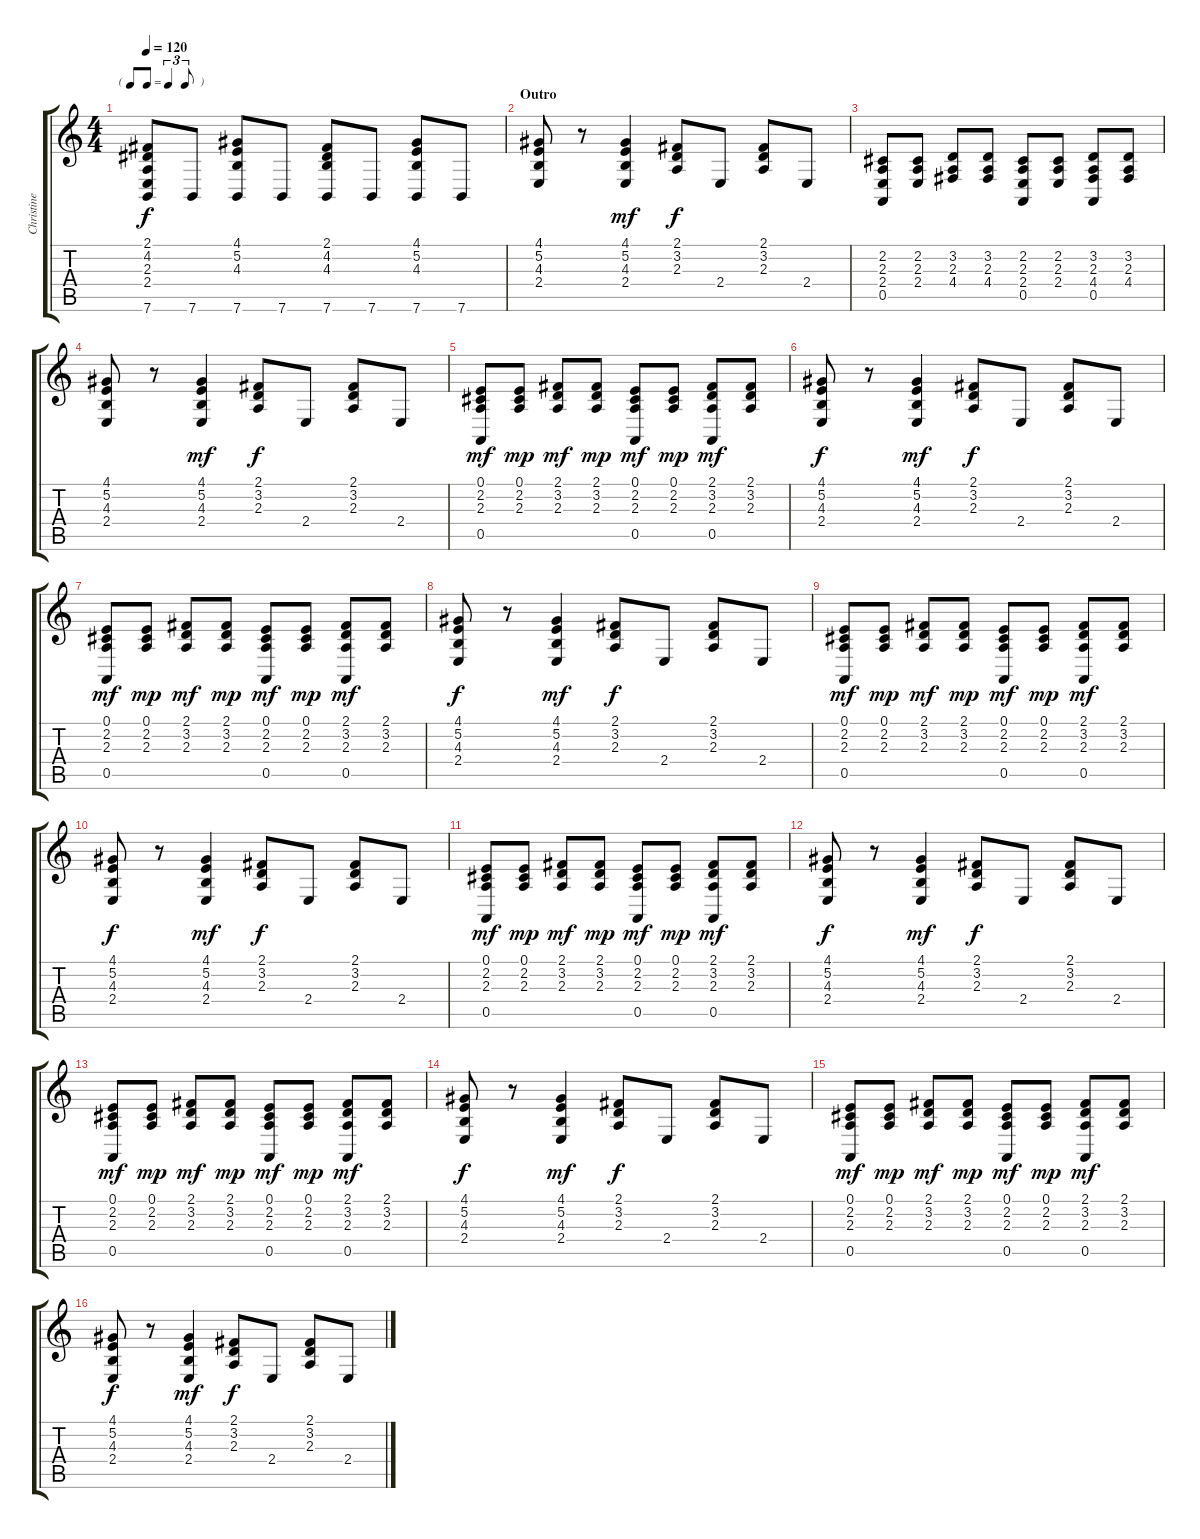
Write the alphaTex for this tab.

\track ("Christine McVie - Tack Piano" "Christine ") {instrument honkytonkpiano}
\staff {score tabs}
\tuning (E4 B3 G3 D3 A2 E2) {hide}
\ts (4 4)
\tf triplet8th
\tempo 120
\clef g2
\ks c
(2.1{t} 4.2 2.3{t} 2.4{t} 7.6).8{dy f} 7.6.8 (4.1 5.2 4.3 7.6).8 7.6.8 (2.1 4.2 4.3 7.6).8 7.6.8 (4.1 5.2 4.3 7.6).8 7.6.8 |
\section ("" "Outro")
(4.1 5.2 4.3 2.4).8 r.8 (4.1 5.2 4.3 2.4).4{dy mf} (2.1 3.2 2.3).8{dy f} 2.4.8 (2.1 3.2 2.3).8 2.4.8 |
(2.2 2.3 2.4 0.5).8 (2.2 2.3 2.4).8 (3.2 2.3 4.4).8 (3.2 2.3 4.4).8 (2.2 2.3 2.4 0.5).8 (2.2 2.3 2.4).8 (3.2 2.3 4.4 0.5).8 (3.2 2.3 4.4).8 |
(4.1 5.2 4.3 2.4).8 r.8 (4.1 5.2 4.3 2.4).4{dy mf} (2.1 3.2 2.3).8{dy f} 2.4.8 (2.1 3.2 2.3).8 2.4.8 |
(0.1 2.2 2.3 0.5).8{dy mf} (0.1 2.2 2.3).8{dy mp} (2.1 3.2 2.3).8{dy mf} (2.1 3.2 2.3).8{dy mp} (0.1 2.2 2.3 0.5).8{dy mf} (0.1 2.2 2.3).8{dy mp} (2.1 3.2 2.3 0.5).8{dy mf} (2.1 3.2 2.3).8 |
(4.1 5.2 4.3 2.4).8{dy f} r.8 (4.1 5.2 4.3 2.4).4{dy mf} (2.1 3.2 2.3).8{dy f} 2.4.8 (2.1 3.2 2.3).8 2.4.8 |
(0.1 2.2 2.3 0.5).8{dy mf} (0.1 2.2 2.3).8{dy mp} (2.1 3.2 2.3).8{dy mf} (2.1 3.2 2.3).8{dy mp} (0.1 2.2 2.3 0.5).8{dy mf} (0.1 2.2 2.3).8{dy mp} (2.1 3.2 2.3 0.5).8{dy mf} (2.1 3.2 2.3).8 |
(4.1 5.2 4.3 2.4).8{dy f} r.8 (4.1 5.2 4.3 2.4).4{dy mf} (2.1 3.2 2.3).8{dy f} 2.4.8 (2.1 3.2 2.3).8 2.4.8 |
(0.1 2.2 2.3 0.5).8{dy mf} (0.1 2.2 2.3).8{dy mp} (2.1 3.2 2.3).8{dy mf} (2.1 3.2 2.3).8{dy mp} (0.1 2.2 2.3 0.5).8{dy mf} (0.1 2.2 2.3).8{dy mp} (2.1 3.2 2.3 0.5).8{dy mf} (2.1 3.2 2.3).8 |
(4.1 5.2 4.3 2.4).8{dy f} r.8 (4.1 5.2 4.3 2.4).4{dy mf} (2.1 3.2 2.3).8{dy f} 2.4.8 (2.1 3.2 2.3).8 2.4.8 |
(0.1 2.2 2.3 0.5).8{dy mf} (0.1 2.2 2.3).8{dy mp} (2.1 3.2 2.3).8{dy mf} (2.1 3.2 2.3).8{dy mp} (0.1 2.2 2.3 0.5).8{dy mf} (0.1 2.2 2.3).8{dy mp} (2.1 3.2 2.3 0.5).8{dy mf} (2.1 3.2 2.3).8 |
(4.1 5.2 4.3 2.4).8{dy f} r.8 (4.1 5.2 4.3 2.4).4{dy mf} (2.1 3.2 2.3).8{dy f} 2.4.8 (2.1 3.2 2.3).8 2.4.8 |
(0.1 2.2 2.3 0.5).8{dy mf} (0.1 2.2 2.3).8{dy mp} (2.1 3.2 2.3).8{dy mf} (2.1 3.2 2.3).8{dy mp} (0.1 2.2 2.3 0.5).8{dy mf} (0.1 2.2 2.3).8{dy mp} (2.1 3.2 2.3 0.5).8{dy mf} (2.1 3.2 2.3).8 |
(4.1 5.2 4.3 2.4).8{dy f} r.8 (4.1 5.2 4.3 2.4).4{dy mf} (2.1 3.2 2.3).8{dy f} 2.4.8 (2.1 3.2 2.3).8 2.4.8 |
(0.1 2.2 2.3 0.5).8{dy mf} (0.1 2.2 2.3).8{dy mp} (2.1 3.2 2.3).8{dy mf} (2.1 3.2 2.3).8{dy mp} (0.1 2.2 2.3 0.5).8{dy mf} (0.1 2.2 2.3).8{dy mp} (2.1 3.2 2.3 0.5).8{dy mf} (2.1 3.2 2.3).8 |
(4.1 5.2 4.3 2.4).8{dy f} r.8 (4.1 5.2 4.3 2.4).4{dy mf} (2.1 3.2 2.3).8{dy f} 2.4.8 (2.1 3.2 2.3).8 2.4.8
